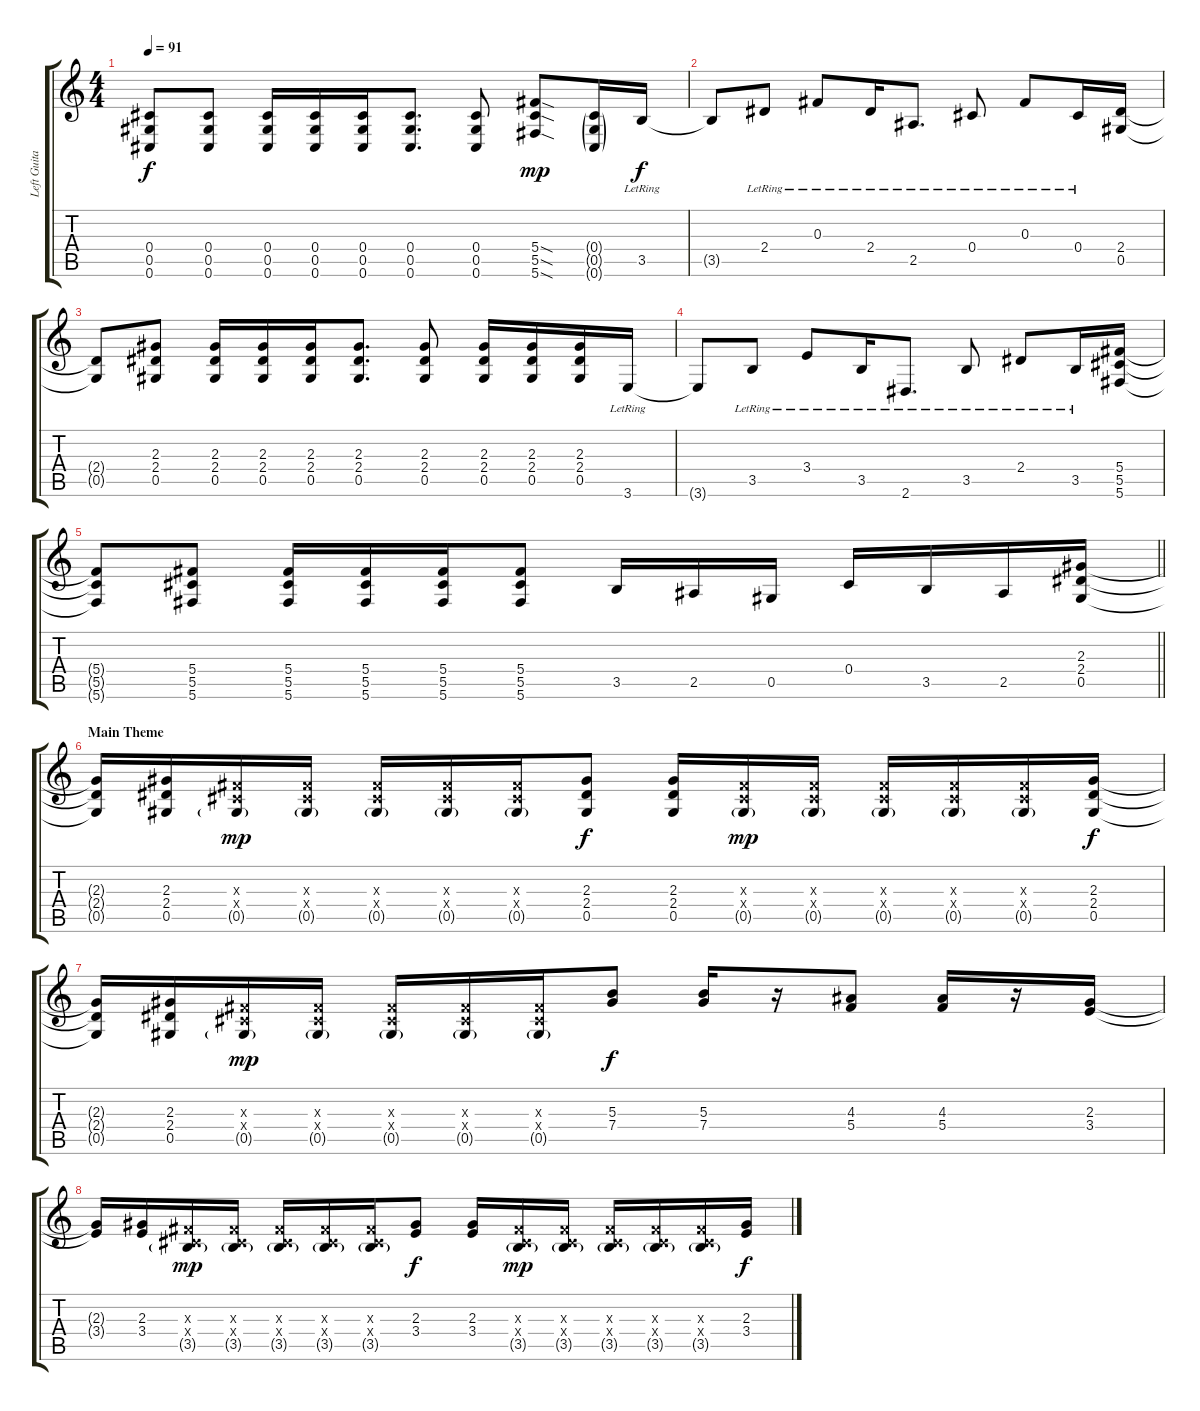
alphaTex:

\track ("Left Guitar" "Left Guita") {instrument distortionguitar}
\staff {score tabs}
\tuning (Eb4 Bb3 Gb3 Db3 Ab2 Db2) {hide}
\ts (4 4)
\tempo 91
\clef g2
\ks c
(0.4{t} 0.5{t} 0.6{t}).8{dy f} (0.4 0.5 0.6).8 (0.4 0.5 0.6).16 (0.4 0.5 0.6).16 (0.4 0.5 0.6).16 (0.4 0.5 0.6).8{d} (0.4 0.5 0.6).8 (5.4{sod} 5.5{sod} 5.6{sod}).8{dy mp} (0.4{g} 0.5{g} 0.6{g}).16 3.5{lr}.16{dy f} |
3.5{t}.8 2.4{lr}.8 0.3{lr}.8 2.4{lr}.16 2.5{lr}.8{d} 0.4{lr}.8 0.3{lr}.8 0.4{lr}.16 (2.4 0.5).16 |
(2.4{t} 0.5{t}).8 (2.3 2.4 0.5).8 (2.3 2.4 0.5).16 (2.3 2.4 0.5).16 (2.3 2.4 0.5).16 (2.3 2.4 0.5).8{d} (2.3 2.4 0.5).8 (2.3 2.4 0.5).16 (2.3 2.4 0.5).16 (2.3 2.4 0.5).16 3.6{lr}.16 |
3.6{t}.8 3.5{lr}.8 3.4{lr}.8 3.5{lr}.16 2.6{lr}.8{d} 3.5{lr}.8 2.4{lr}.8 3.5{lr}.16 (5.4 5.5 5.6).16 |
\barLineRight lightlight
(5.4{t} 5.5{t} 5.6{t}).8 (5.4 5.5 5.6).8 (5.4 5.5 5.6).16 (5.4 5.5 5.6).16 (5.4 5.5 5.6).16 (5.4 5.5 5.6).8 3.5.16 2.5.16 0.5.16 0.4.16 3.5.16 2.5.16 (2.3 2.4 0.5).16 |
\section ("" "Main Theme")
(2.3{t} 2.4{t} 0.5{t}).16 (2.3 2.4 0.5).16 (0.3{x} 0.4{x} 0.5{g}).16{dy mp} (0.3{x} 0.4{x} 0.5{g}).16 (0.3{x} 0.4{x} 0.5{g}).16 (0.3{x} 0.4{x} 0.5{g}).16 (0.3{x} 0.4{x} 0.5{g}).16 (2.3 2.4 0.5).8{dy f} (2.3 2.4 0.5).16 (0.3{x} 0.4{x} 0.5{g}).16{dy mp} (0.3{x} 0.4{x} 0.5{g}).16 (0.3{x} 0.4{x} 0.5{g}).16 (0.3{x} 0.4{x} 0.5{g}).16 (0.3{x} 0.4{x} 0.5{g}).16 (2.3 2.4 0.5).16{dy f} |
(2.3{t} 2.4{t} 0.5{t}).16 (2.3 2.4 0.5).16 (0.3{x} 0.4{x} 0.5{g}).16{dy mp} (0.3{x} 0.4{x} 0.5{g}).16 (0.3{x} 0.4{x} 0.5{g}).16 (0.3{x} 0.4{x} 0.5{g}).16 (0.3{x} 0.4{x} 0.5{g}).16 (5.3 7.4).8{dy f} (5.3 7.4).16 r.16 (4.3 5.4).8 (4.3 5.4).16 r.16 (2.3 3.4).16 |
(2.3{t} 3.4{t}).16 (2.3 3.4).16 (0.3{x} 0.4{x} 3.5{g}).16{dy mp} (0.3{x} 0.4{x} 3.5{g}).16 (0.3{x} 0.4{x} 3.5{g}).16 (0.3{x} 0.4{x} 3.5{g}).16 (0.3{x} 0.4{x} 3.5{g}).16 (2.3 3.4).8{dy f} (2.3 3.4).16 (0.3{x} 0.4{x} 3.5{g}).16{dy mp} (0.3{x} 0.4{x} 3.5{g}).16 (0.3{x} 0.4{x} 3.5{g}).16 (0.3{x} 0.4{x} 3.5{g}).16 (0.3{x} 0.4{x} 3.5{g}).16 (2.3 3.4).16{dy f}
